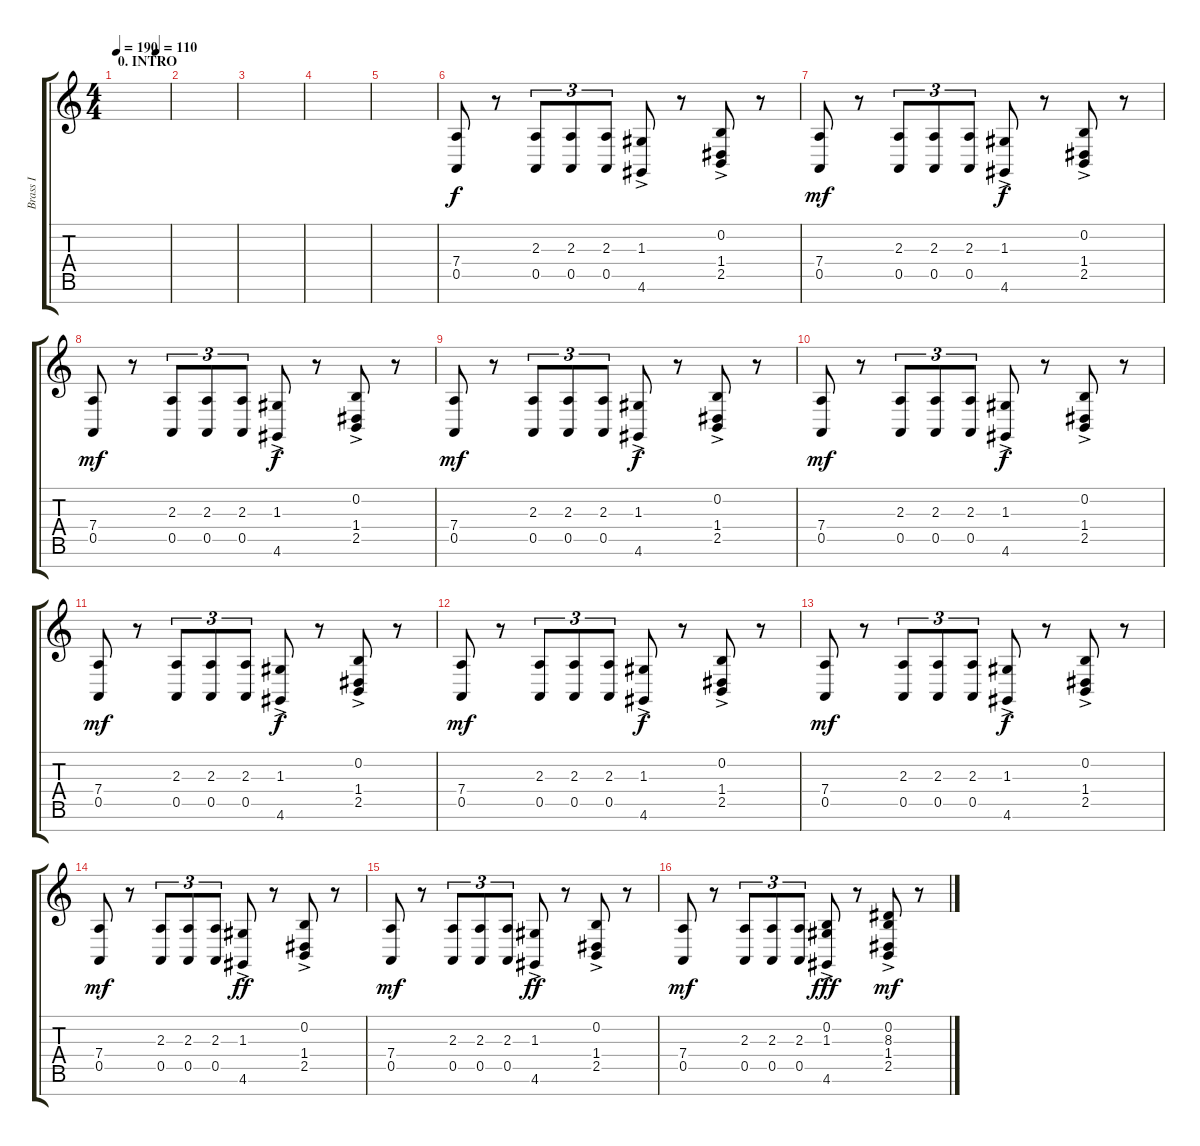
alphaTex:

\track ("Brass I" "Brass I") {instrument frenchhorn}
\staff {score tabs}
\tuning (E4 B3 G3 D3 A2 E2 B1) {hide}
\ts (4 4)
\section ("" "0. INTRO")
\tempo 190
\tempo (110 0.75)
\tempo 190
\clef g2
\ks c
|
|
|
|
|
(7.4 0.5).8 r.8 (2.3 0.5).8{tu (3 2)} (2.3 0.5).8{tu (3 2)} (2.3 0.5).8{tu (3 2)} (1.3 4.6{ac}).8{dy f} r.8 (0.2 1.4{ac} 2.5).8 r.8 |
(7.4 0.5).8{dy mf} r.8 (2.3 0.5).8{tu (3 2)} (2.3 0.5).8{tu (3 2)} (2.3 0.5).8{tu (3 2)} (1.3 4.6{ac}).8{dy f} r.8 (0.2 1.4{ac} 2.5).8 r.8 |
(7.4 0.5).8{dy mf} r.8 (2.3 0.5).8{tu (3 2)} (2.3 0.5).8{tu (3 2)} (2.3 0.5).8{tu (3 2)} (1.3 4.6{ac}).8{dy f} r.8 (0.2 1.4{ac} 2.5).8 r.8 |
(7.4 0.5).8{dy mf} r.8 (2.3 0.5).8{tu (3 2)} (2.3 0.5).8{tu (3 2)} (2.3 0.5).8{tu (3 2)} (1.3 4.6{ac}).8{dy f} r.8 (0.2 1.4{ac} 2.5).8 r.8 |
(7.4 0.5).8{dy mf} r.8 (2.3 0.5).8{tu (3 2)} (2.3 0.5).8{tu (3 2)} (2.3 0.5).8{tu (3 2)} (1.3 4.6{ac}).8{dy f} r.8 (0.2 1.4{ac} 2.5).8 r.8 |
(7.4 0.5).8{dy mf} r.8 (2.3 0.5).8{tu (3 2)} (2.3 0.5).8{tu (3 2)} (2.3 0.5).8{tu (3 2)} (1.3 4.6{ac}).8{dy f} r.8 (0.2 1.4{ac} 2.5).8 r.8 |
(7.4 0.5).8{dy mf} r.8 (2.3 0.5).8{tu (3 2)} (2.3 0.5).8{tu (3 2)} (2.3 0.5).8{tu (3 2)} (1.3 4.6{ac}).8{dy f} r.8 (0.2 1.4{ac} 2.5).8 r.8 |
(7.4 0.5).8{dy mf} r.8 (2.3 0.5).8{tu (3 2)} (2.3 0.5).8{tu (3 2)} (2.3 0.5).8{tu (3 2)} (1.3 4.6{ac}).8{dy f} r.8 (0.2 1.4{ac} 2.5).8 r.8 |
(7.4 0.5).8{dy mf} r.8 (2.3 0.5).8{tu (3 2)} (2.3 0.5).8{tu (3 2)} (2.3 0.5).8{tu (3 2)} (1.3 4.6{ac}).8{dy ff} r.8 (0.2 1.4{ac} 2.5).8 r.8 |
(7.4 0.5).8{dy mf} r.8 (2.3 0.5).8{tu (3 2)} (2.3 0.5).8{tu (3 2)} (2.3 0.5).8{tu (3 2)} (1.3 4.6{ac}).8{dy ff} r.8 (0.2 1.4{ac} 2.5).8 r.8 |
(7.4 0.5).8{dy mf} r.8 (2.3 0.5).8{tu (3 2)} (2.3 0.5).8{tu (3 2)} (2.3 0.5).8{tu (3 2)} (0.2{ac} 1.3 4.6{ac}).8{dy fff} r.8 (0.2 8.3{ac} 1.4{ac} 2.5).8{dy mf} r.8
